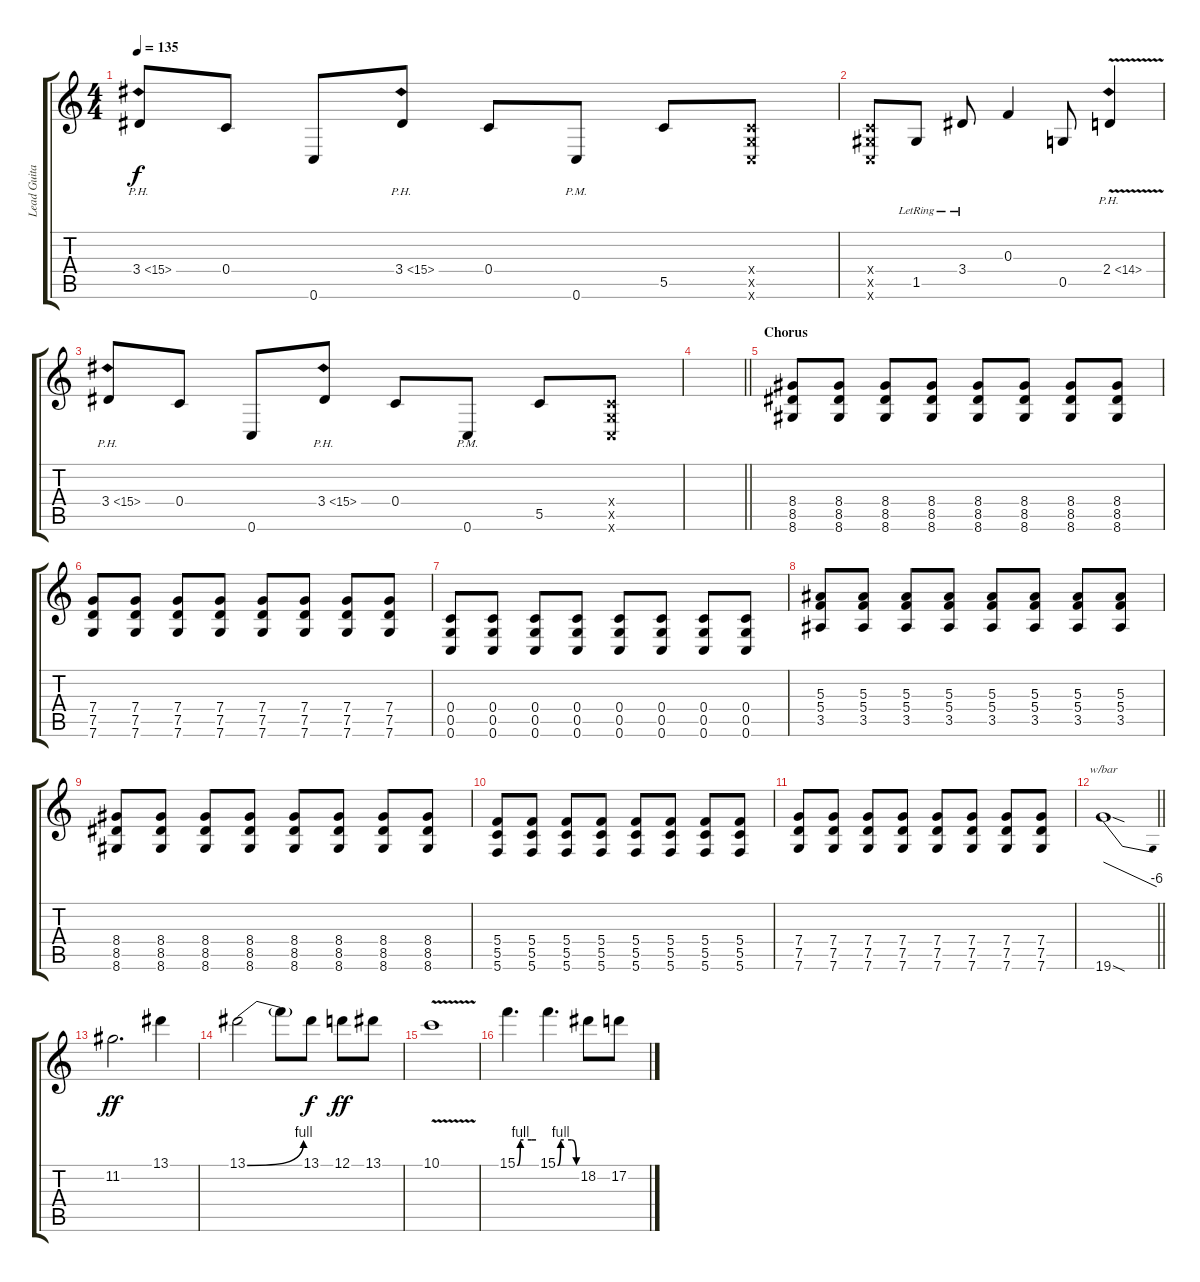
\track ("Lead Guitar" "Lead Guita") {instrument distortionguitar}
\staff {score tabs}
\tuning (D4 A3 F3 C3 G2 C2) {hide}
\ts (4 4)
\tempo 135
\clef g2
\ks c
3.4{ph 12}.8{dy f} 0.4.8 0.6.8 3.4{ph 12}.8 0.4.8 0.6{pm}.8 5.5.8 (0.4{x} 0.5{x} 0.6{x}).8 |
(0.4{x} 1.5{x} 0.6{x}).8 1.5{lr}.8 3.4{lr}.8 0.3.4 0.5.8 2.4{ph 12 v}.4 |
3.4{ph 12}.8 0.4.8 0.6.8 3.4{ph 12}.8 0.4.8 0.6{pm}.8 5.5.8 (0.4{x} 0.5{x} 0.6{x}).8 |
\barLineRight lightlight
|
\section ("" "Chorus")
(8.4 8.5 8.6).8 (8.4 8.5 8.6).8 (8.4 8.5 8.6).8 (8.4 8.5 8.6).8 (8.4 8.5 8.6).8 (8.4 8.5 8.6).8 (8.4 8.5 8.6).8 (8.4 8.5 8.6).8 |
(7.4 7.5 7.6).8 (7.4 7.5 7.6).8 (7.4 7.5 7.6).8 (7.4 7.5 7.6).8 (7.4 7.5 7.6).8 (7.4 7.5 7.6).8 (7.4 7.5 7.6).8 (7.4 7.5 7.6).8 |
(0.4 0.5 0.6).8 (0.4 0.5 0.6).8 (0.4 0.5 0.6).8 (0.4 0.5 0.6).8 (0.4 0.5 0.6).8 (0.4 0.5 0.6).8 (0.4 0.5 0.6).8 (0.4 0.5 0.6).8 |
(5.3 5.4 3.5).8 (5.3 5.4 3.5).8 (5.3 5.4 3.5).8 (5.3 5.4 3.5).8 (5.3 5.4 3.5).8 (5.3 5.4 3.5).8 (5.3 5.4 3.5).8 (5.3 5.4 3.5).8 |
(8.4 8.5 8.6).8 (8.4 8.5 8.6).8 (8.4 8.5 8.6).8 (8.4 8.5 8.6).8 (8.4 8.5 8.6).8 (8.4 8.5 8.6).8 (8.4 8.5 8.6).8 (8.4 8.5 8.6).8 |
(5.4 5.5 5.6).8 (5.4 5.5 5.6).8 (5.4 5.5 5.6).8 (5.4 5.5 5.6).8 (5.4 5.5 5.6).8 (5.4 5.5 5.6).8 (5.4 5.5 5.6).8 (5.4 5.5 5.6).8 |
(7.4 7.5 7.6).8 (7.4 7.5 7.6).8 (7.4 7.5 7.6).8 (7.4 7.5 7.6).8 (7.4 7.5 7.6).8 (7.4 7.5 7.6).8 (7.4 7.5 7.6).8 (7.4 7.5 7.6).8 |
\barLineRight lightlight
19.6{sod}.1{tbe (dive default 0 0 60 -24)} |
11.2.2{d dy ff} 13.1.4 |
13.1{be (bend 0 0 60 4)}.2 13.1{t}.8 13.1.8{dy f} 12.1.8{dy ff} 13.1.8 |
10.1{v}.1 |
15.1{be (custom 0 0 10 4 20 4 45 4 60 4)}.4{d} 15.1{be (custom 0 0 10 4 20 4 45 4 60 0)}.4{d} 18.2.8 17.2.8
